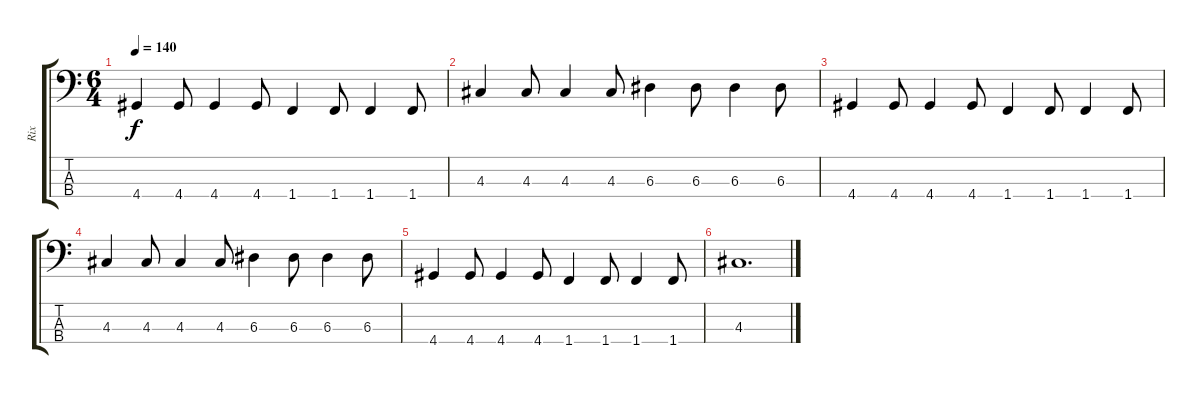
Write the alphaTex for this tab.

\track ("Rix" "Rix") {instrument electricbasspick}
\staff {score tabs}
\tuning (G2 D2 A1 E1) {hide}
\ts (6 4)
\tempo 140
\clef f4
\ks c
4.4.4{dy f} 4.4.8 4.4.4 4.4.8 1.4.4 1.4.8 1.4.4 1.4.8 |
4.3.4 4.3.8 4.3.4 4.3.8 6.3.4 6.3.8 6.3.4 6.3.8 |
4.4.4 4.4.8 4.4.4 4.4.8 1.4.4 1.4.8 1.4.4 1.4.8 |
4.3.4 4.3.8 4.3.4 4.3.8 6.3.4 6.3.8 6.3.4 6.3.8 |
4.4.4 4.4.8 4.4.4 4.4.8 1.4.4 1.4.8 1.4.4 1.4.8 |
4.3.1{d}
